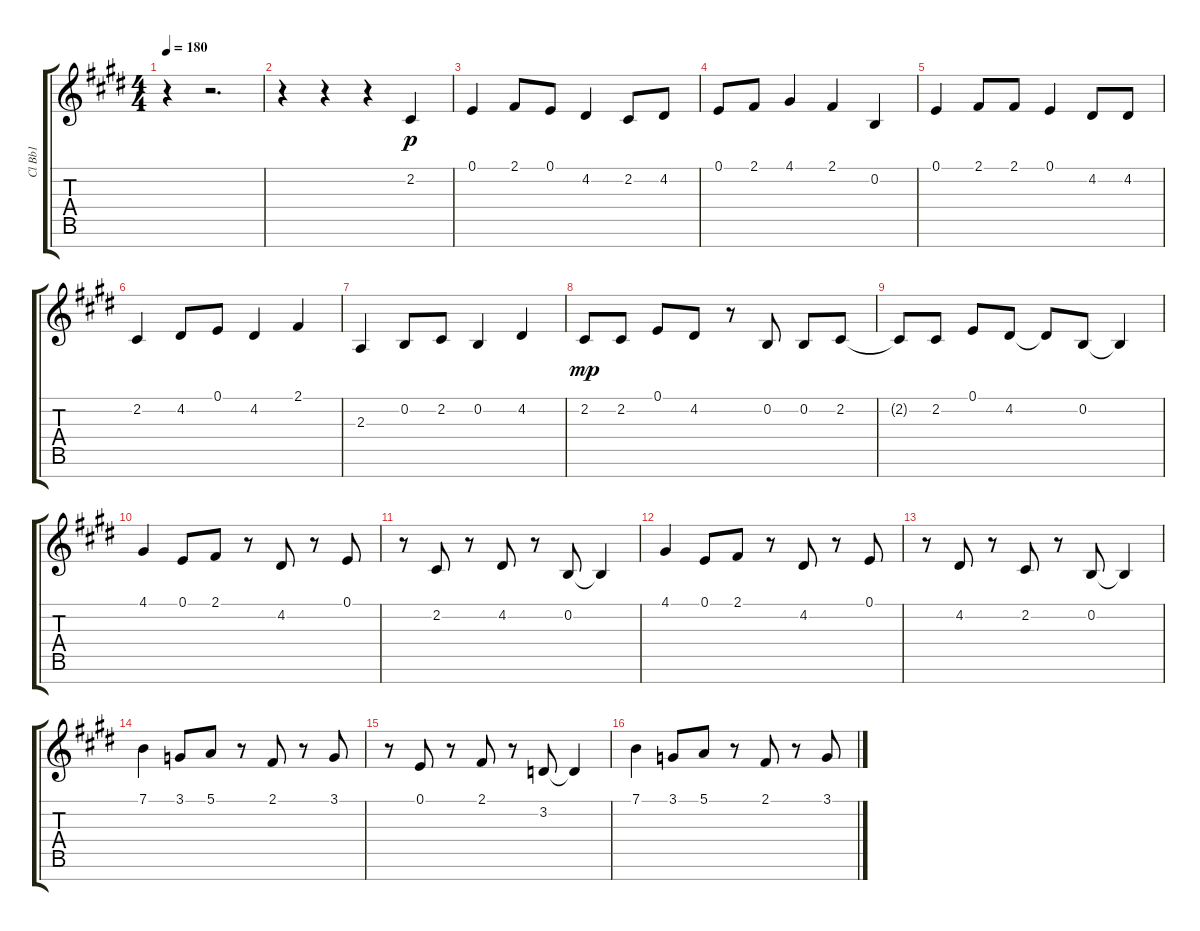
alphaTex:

\track ("Cl Bb1" "Cl Bb1") {instrument clarinet}
\staff {score tabs}
\tuning (E4 B3 G3 D3 A2 E2 B1) {hide}
\ts (4 4)
\tempo 180
\clef g2
\ks e
r.4{dy p instrument clarinet} r.2{d} |
r.4 r.4 r.4 2.2.4 |
0.1.4 2.1.8 0.1.8 4.2.4 2.2.8 4.2.8 |
0.1.8 2.1.8 4.1.4 2.1.4 0.2.4 |
0.1.4 2.1.8 2.1.8 0.1.4 4.2.8 4.2.8 |
2.2.4 4.2.8 0.1.8 4.2.4 2.1.4 |
2.3.4 0.2.8 2.2.8 0.2.4 4.2.4 |
2.2.8{dy mp} 2.2.8 0.1.8 4.2.8 r.8 0.2.8 0.2.8 2.2.8 |
2.2{t}.8 2.2.8 0.1.8 4.2.8 4.2{t}.8 0.2.8 0.2{t}.4 |
4.1.4 0.1.8 2.1.8 r.8 4.2.8 r.8 0.1.8 |
r.8 2.2.8 r.8 4.2.8 r.8 0.2.8 0.2{t}.4 |
4.1.4 0.1.8 2.1.8 r.8 4.2.8 r.8 0.1.8 |
r.8 4.2.8 r.8 2.2.8 r.8 0.2.8 0.2{t}.4 |
7.1.4 3.1.8 5.1.8 r.8 2.1.8 r.8 3.1.8 |
r.8 0.1.8 r.8 2.1.8 r.8 3.2.8 3.2{t}.4 |
7.1.4 3.1.8 5.1.8 r.8 2.1.8 r.8 3.1.8
